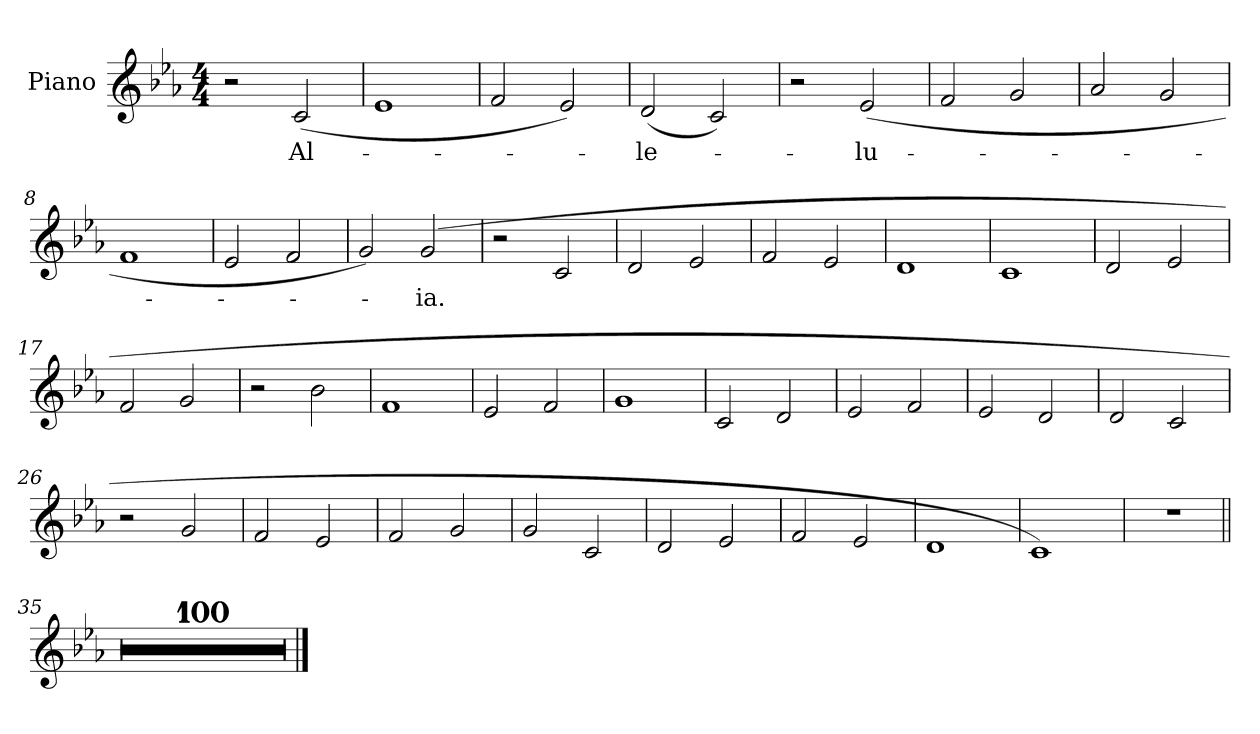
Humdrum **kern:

**kern	**text
*part1	*part1
*staff1	*staff1
*I"Piano	*
*I'Pno.	*
*clefG2	*
*k[b-e-a-]	*
*M4/4	*
=1	=1
2r	.
!	!LO:LY:b
(>2c/	Al-
=2	=2
1e-	.
=3	=3
2f/	.
2e-/)	.
=4	=4
!	!LO:LY:b
(2d/	-le-
2c/)	.
=5	=5
2r	.
!	!LO:LY:b
(>2e-/	-lu-
=6	=6
2f/	.
2g/	.
=7	=7
2a-/	.
2g/	.
=8	=8
1f	.
=9	=9
2e-/	.
2f/	.
=10	=10
2g/)	.
!	!LO:LY:b
(<2g/	-ia.
!!LO:LB:g=z
=11	=11
2r	.
2c/	.
=12	=12
2d/	.
2e-/	.
=13	=13
2f/	.
2e-/	.
=14	=14
1d	.
=15	=15
1c	.
=16	=16
2d/	.
2e-/	.
=17	=17
2f/	.
2g/	.
=18	=18
2r	.
2b-\	.
=19	=19
1f	.
=20	=20
2e-/	.
2f/	.
=21	=21
1g	.
!!LO:LB:g=z
=22	=22
2c/	.
2d/	.
=23	=23
2e-/	.
2f/	.
=24	=24
2e-/	.
2d/	.
=25	=25
2d/	.
2c/	.
=26	=26
2r	.
2g/	.
=27	=27
2f/	.
2e-/	.
=28	=28
2f/	.
2g/	.
=29	=29
2g/	.
2c/	.
=30	=30
2d/	.
2e-/	.
=31	=31
2f/	.
2e-/	.
=32	=32
1d	.
!!LO:LB:g=z
=33	=33
1c)	.
=34	=34
1r	.
=35||	=35||
1r	.
=36	=36
1r	.
=37	=37
1r	.
=38	=38
1r	.
=39	=39
1r	.
=40	=40
1r	.
=41	=41
1r	.
=42	=42
1r	.
=43	=43
1r	.
=44	=44
1r	.
!!LO:LB:g=z
=45	=45
1r	.
=46	=46
1r	.
=47	=47
1r	.
=48	=48
1r	.
=49	=49
1r	.
=50	=50
1r	.
=51	=51
1r	.
=52	=52
1r	.
=53	=53
1r	.
=54	=54
1r	.
=55	=55
1r	.
=56	=56
1r	.
!!LO:LB:g=z
=57	=57
1r	.
=58	=58
1r	.
=59	=59
1r	.
=60	=60
1r	.
=61	=61
1r	.
=62	=62
1r	.
=63	=63
1r	.
=64	=64
1r	.
=65	=65
1r	.
=66	=66
1r	.
=67	=67
1r	.
=68	=68
1r	.
!!LO:LB:g=z
=69	=69
1r	.
=70	=70
1r	.
=71	=71
1r	.
=72	=72
1r	.
=73	=73
1r	.
=74	=74
1r	.
=75	=75
1r	.
=76	=76
1r	.
=77	=77
1r	.
=78	=78
1r	.
=79	=79
1r	.
=80	=80
1r	.
!!LO:LB:g=z
=81	=81
1r	.
=82	=82
1r	.
=83	=83
1r	.
=84	=84
1r	.
=85	=85
1r	.
=86	=86
1r	.
=87	=87
1r	.
=88	=88
1r	.
=89	=89
1r	.
=90	=90
1r	.
=91	=91
1r	.
=92	=92
1r	.
!!LO:LB:g=z
=93	=93
1r	.
=94	=94
1r	.
=95	=95
1r	.
=96	=96
1r	.
=97	=97
1r	.
=98	=98
1r	.
=99	=99
1r	.
=100	=100
1r	.
=101	=101
1r	.
=102	=102
1r	.
=103	=103
1r	.
=104	=104
1r	.
!!LO:LB:g=z
=105	=105
1r	.
=106	=106
1r	.
=107	=107
1r	.
=108	=108
1r	.
=109	=109
1r	.
=110	=110
1r	.
=111	=111
1r	.
=112	=112
1r	.
=113	=113
1r	.
=114	=114
1r	.
=115	=115
1r	.
=116	=116
1r	.
!!LO:PB:g=z
=117	=117
1r	.
=118	=118
1r	.
=119	=119
1r	.
=120	=120
1r	.
=121	=121
1r	.
=122	=122
1r	.
=123	=123
1r	.
=124	=124
1r	.
=125	=125
1r	.
=126	=126
1r	.
=127	=127
1r	.
=128	=128
1r	.
!!LO:LB:g=z
=129	=129
1r	.
=130	=130
1r	.
=131	=131
1r	.
=132	=132
1r	.
=133	=133
1r	.
=134	=134
1r	.
==	==
*-	*-
